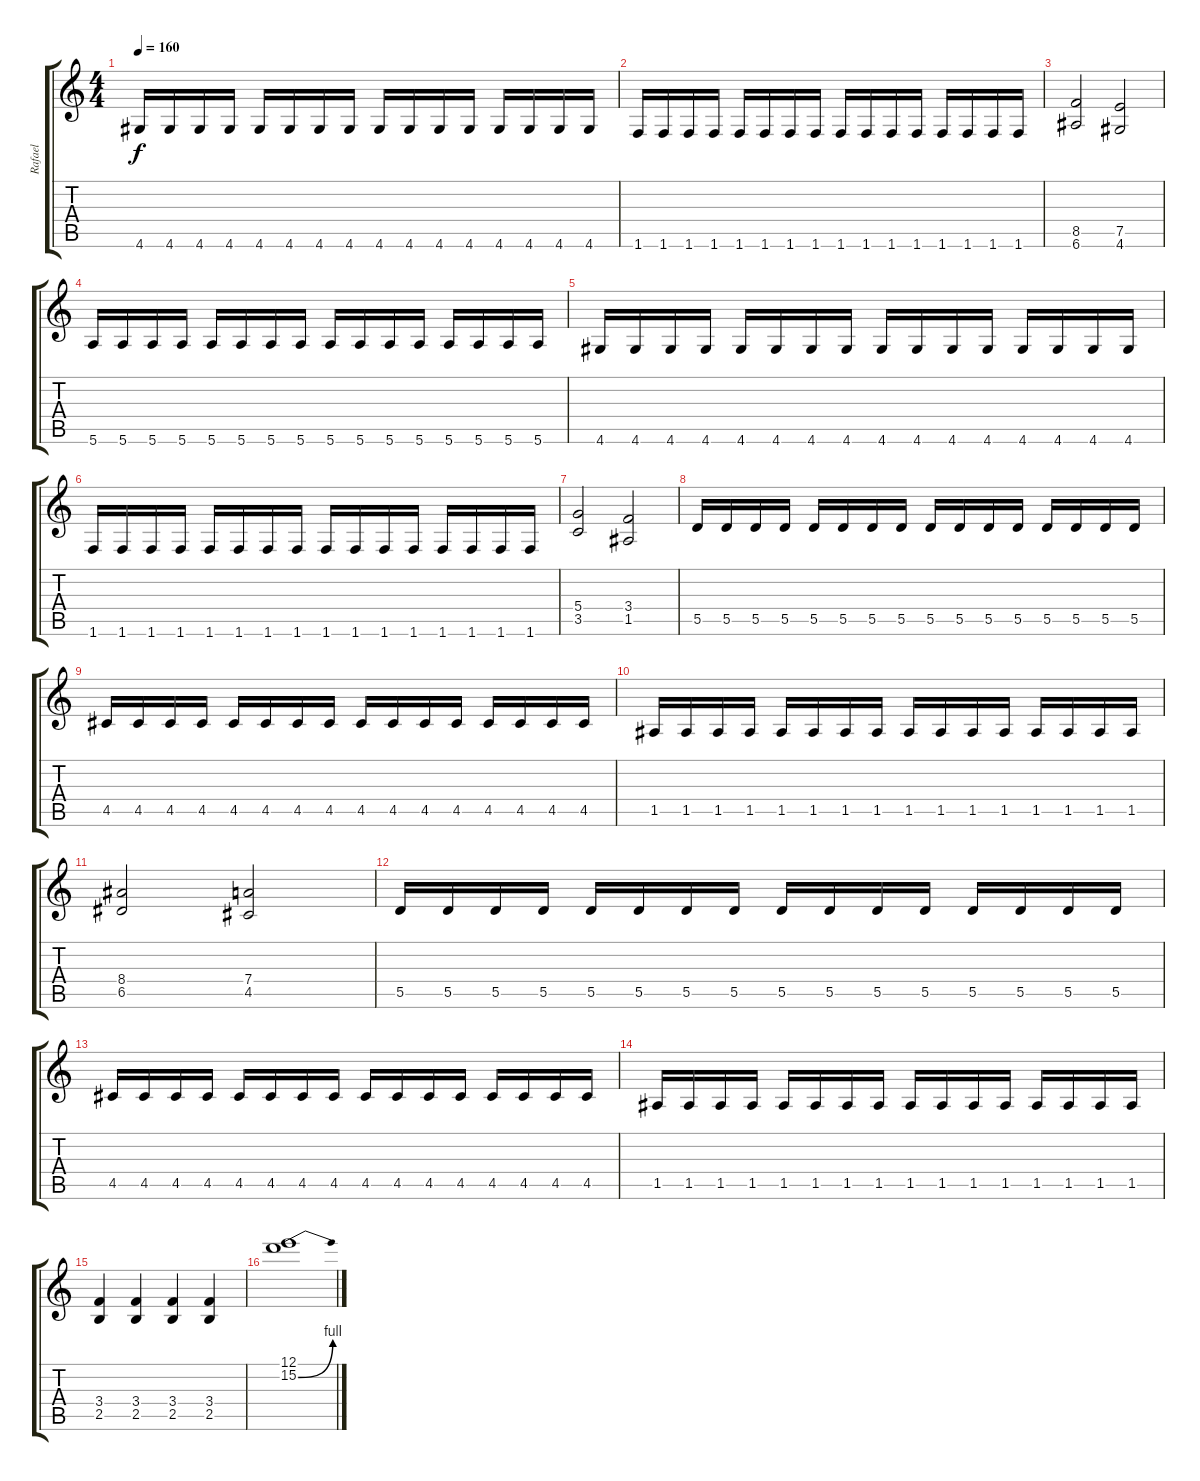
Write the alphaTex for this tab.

\track ("Rafael" "Rafael") {instrument distortionguitar}
\staff {score tabs}
\tuning (E4 B3 G3 D3 A2 E2) {hide}
\ts (4 4)
\tempo 160
\clef g2
\ks c
4.6.16{dy f} 4.6.16 4.6.16 4.6.16 4.6.16 4.6.16 4.6.16 4.6.16 4.6.16 4.6.16 4.6.16 4.6.16 4.6.16 4.6.16 4.6.16 4.6.16 |
1.6.16 1.6.16 1.6.16 1.6.16 1.6.16 1.6.16 1.6.16 1.6.16 1.6.16 1.6.16 1.6.16 1.6.16 1.6.16 1.6.16 1.6.16 1.6.16 |
(8.5 6.6).2 (7.5 4.6).2 |
5.6.16 5.6.16 5.6.16 5.6.16 5.6.16 5.6.16 5.6.16 5.6.16 5.6.16 5.6.16 5.6.16 5.6.16 5.6.16 5.6.16 5.6.16 5.6.16 |
4.6.16 4.6.16 4.6.16 4.6.16 4.6.16 4.6.16 4.6.16 4.6.16 4.6.16 4.6.16 4.6.16 4.6.16 4.6.16 4.6.16 4.6.16 4.6.16 |
1.6.16 1.6.16 1.6.16 1.6.16 1.6.16 1.6.16 1.6.16 1.6.16 1.6.16 1.6.16 1.6.16 1.6.16 1.6.16 1.6.16 1.6.16 1.6.16 |
(5.4 3.5).2 (3.4 1.5).2 |
5.5.16 5.5.16 5.5.16 5.5.16 5.5.16 5.5.16 5.5.16 5.5.16 5.5.16 5.5.16 5.5.16 5.5.16 5.5.16 5.5.16 5.5.16 5.5.16 |
4.5.16 4.5.16 4.5.16 4.5.16 4.5.16 4.5.16 4.5.16 4.5.16 4.5.16 4.5.16 4.5.16 4.5.16 4.5.16 4.5.16 4.5.16 4.5.16 |
1.5.16 1.5.16 1.5.16 1.5.16 1.5.16 1.5.16 1.5.16 1.5.16 1.5.16 1.5.16 1.5.16 1.5.16 1.5.16 1.5.16 1.5.16 1.5.16 |
(8.4 6.5).2 (7.4 4.5).2 |
5.5.16 5.5.16 5.5.16 5.5.16 5.5.16 5.5.16 5.5.16 5.5.16 5.5.16 5.5.16 5.5.16 5.5.16 5.5.16 5.5.16 5.5.16 5.5.16 |
4.5.16 4.5.16 4.5.16 4.5.16 4.5.16 4.5.16 4.5.16 4.5.16 4.5.16 4.5.16 4.5.16 4.5.16 4.5.16 4.5.16 4.5.16 4.5.16 |
1.5.16 1.5.16 1.5.16 1.5.16 1.5.16 1.5.16 1.5.16 1.5.16 1.5.16 1.5.16 1.5.16 1.5.16 1.5.16 1.5.16 1.5.16 1.5.16 |
(3.4 2.5).4 (3.4 2.5).4 (3.4 2.5).4 (3.4 2.5).4 |
(12.1 15.2{be (bend 0 0 60 4)}).1
